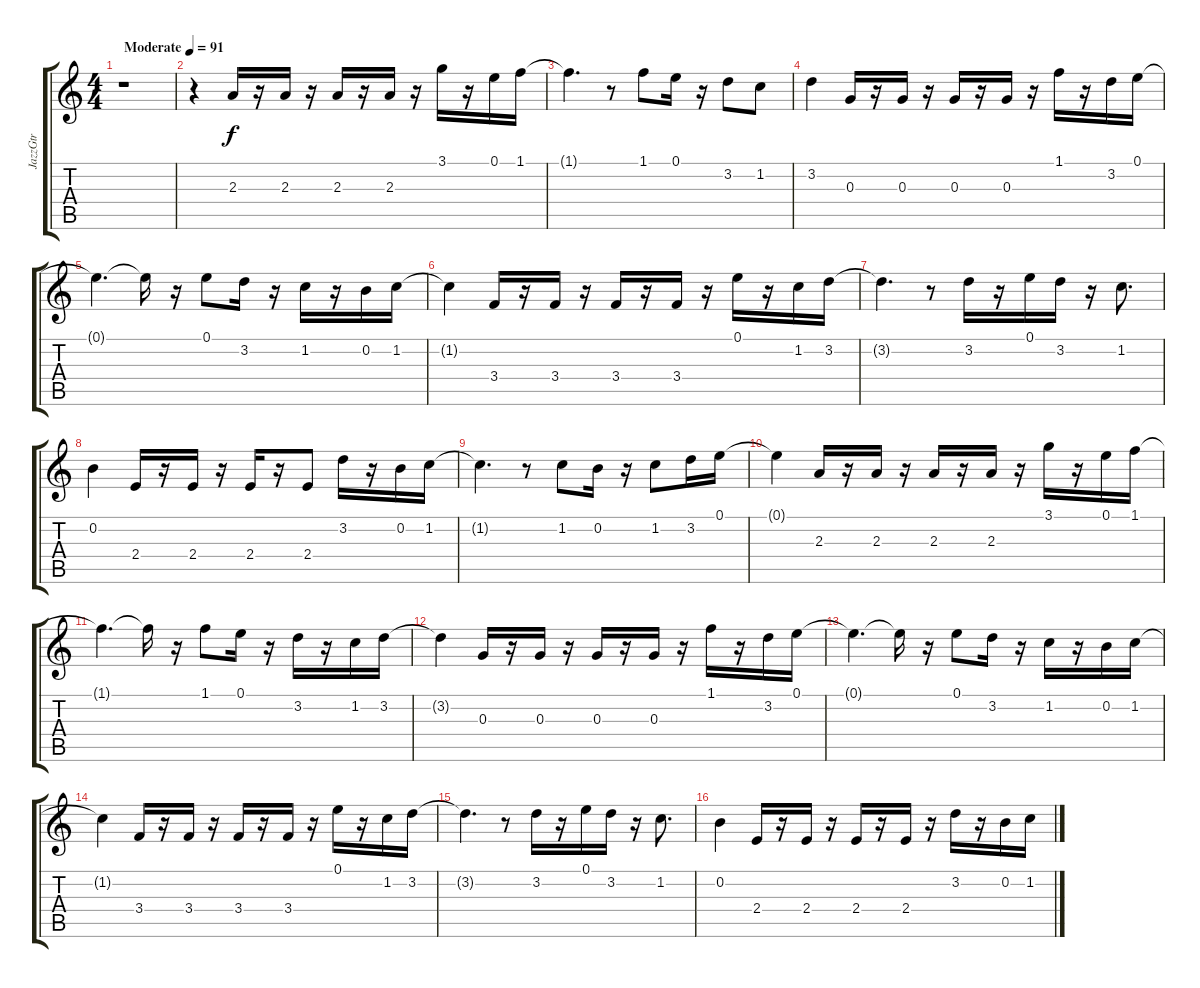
\track ("JazzGtr" "JazzGtr") {instrument electricguitarjazz}
\staff {score tabs}
\tuning (E4 B3 G3 D3 A2 E2) {hide}
\ts (4 4)
\tempo (91 "Moderate")
\clef g2
\ks c
r.1{dy f instrument electricguitarjazz} |
r.4 2.3.16 r.16 2.3.16 r.16 2.3.16 r.16 2.3.16 r.16 3.1.16 r.16 0.1.16 1.1.16 |
1.1{t}.4{d} r.8 1.1.8 0.1.16 r.16 3.2.8 1.2.8 |
3.2.4 0.3.16 r.16 0.3.16 r.16 0.3.16 r.16 0.3.16 r.16 1.1.16 r.16 3.2.16 0.1.16 |
0.1{t}.4{d} 0.1{t}.16 r.16 0.1.8 3.2.16 r.16 1.2.16 r.16 0.2.16 1.2.16 |
1.2{t}.4 3.4.16 r.16 3.4.16 r.16 3.4.16 r.16 3.4.16 r.16 0.1.16 r.16 1.2.16 3.2.16 |
3.2{t}.4{d} r.8 3.2.16 r.16 0.1.16 3.2.16 r.16 1.2.8{d} |
0.2.4 2.4.16 r.16 2.4.16 r.16 2.4.16 r.16 2.4.8 3.2.16 r.16 0.2.16 1.2.16 |
1.2{t}.4{d} r.8 1.2.8 0.2.16 r.16 1.2.8 3.2.16 0.1.16 |
0.1{t}.4 2.3.16 r.16 2.3.16 r.16 2.3.16 r.16 2.3.16 r.16 3.1.16 r.16 0.1.16 1.1.16 |
1.1{t}.4{d} 1.1{t}.16 r.16 1.1.8 0.1.16 r.16 3.2.16 r.16 1.2.16 3.2.16 |
3.2{t}.4 0.3.16 r.16 0.3.16 r.16 0.3.16 r.16 0.3.16 r.16 1.1.16 r.16 3.2.16 0.1.16 |
0.1{t}.4{d} 0.1{t}.16 r.16 0.1.8 3.2.16 r.16 1.2.16 r.16 0.2.16 1.2.16 |
1.2{t}.4 3.4.16 r.16 3.4.16 r.16 3.4.16 r.16 3.4.16 r.16 0.1.16 r.16 1.2.16 3.2.16 |
3.2{t}.4{d} r.8 3.2.16 r.16 0.1.16 3.2.16 r.16 1.2.8{d} |
0.2.4 2.4.16 r.16 2.4.16 r.16 2.4.16 r.16 2.4.16 r.16 3.2.16 r.16 0.2.16 1.2.16
